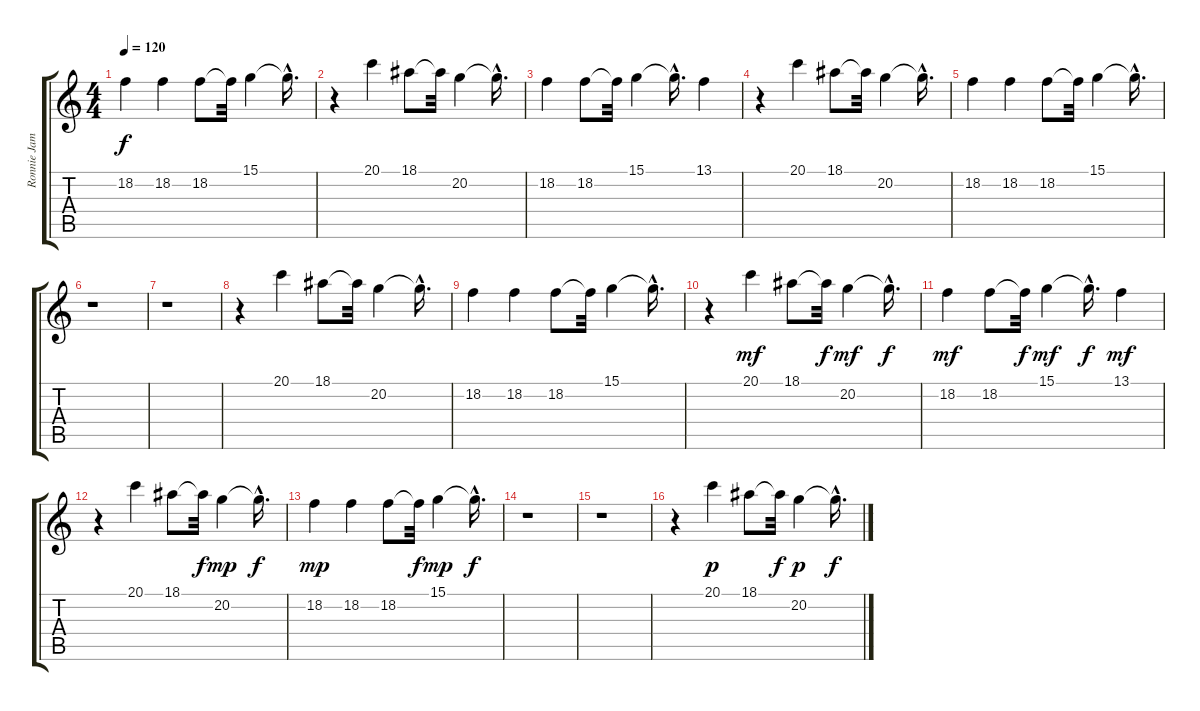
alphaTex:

\track ("Ronnie James Dio" "Ronnie Jam") {instrument choiraahs}
\staff {score tabs}
\tuning (E4 B3 G3 D3 A2 E2) {hide}
\ts (4 4)
\tempo 120
\clef g2
\ks c
18.2.4{dy f} 18.2.4 18.2.8 18.2{t}.32 15.1.4 15.1{hac t}.16{d} |
r.4 20.1.4 18.1.8 18.1{t}.32 20.2.4 20.2{hac t}.16{d} |
18.2.4 18.2.8 18.2{t}.32 15.1.4 15.1{hac t}.16{d} 13.1.4 |
r.4 20.1.4 18.1.8 18.1{t}.32 20.2.4 20.2{hac t}.16{d} |
18.2.4 18.2.4 18.2.8 18.2{t}.32 15.1.4 15.1{hac t}.16{d} |
r.1 |
r.1 |
r.4 20.1.4 18.1.8 18.1{t}.32 20.2.4 20.2{hac t}.16{d} |
18.2.4 18.2.4 18.2.8 18.2{t}.32 15.1.4 15.1{hac t}.16{d} |
r.4 20.1.4{dy mf} 18.1.8 18.1{t}.32{dy f} 20.2.4{dy mf} 20.2{hac t}.16{d dy f} |
18.2.4{dy mf} 18.2.8 18.2{t}.32{dy f} 15.1.4{dy mf} 15.1{hac t}.16{d dy f} 13.1.4{dy mf} |
r.4 20.1.4 18.1.8 18.1{t}.32{dy f} 20.2.4{dy mp} 20.2{hac t}.16{d dy f} |
18.2.4{dy mp} 18.2.4 18.2.8 18.2{t}.32{dy f} 15.1.4{dy mp} 15.1{hac t}.16{d dy f} |
r.1 |
r.1 |
r.4 20.1.4{dy p} 18.1.8 18.1{t}.32{dy f} 20.2.4{dy p} 20.2{hac t}.16{d dy f}
